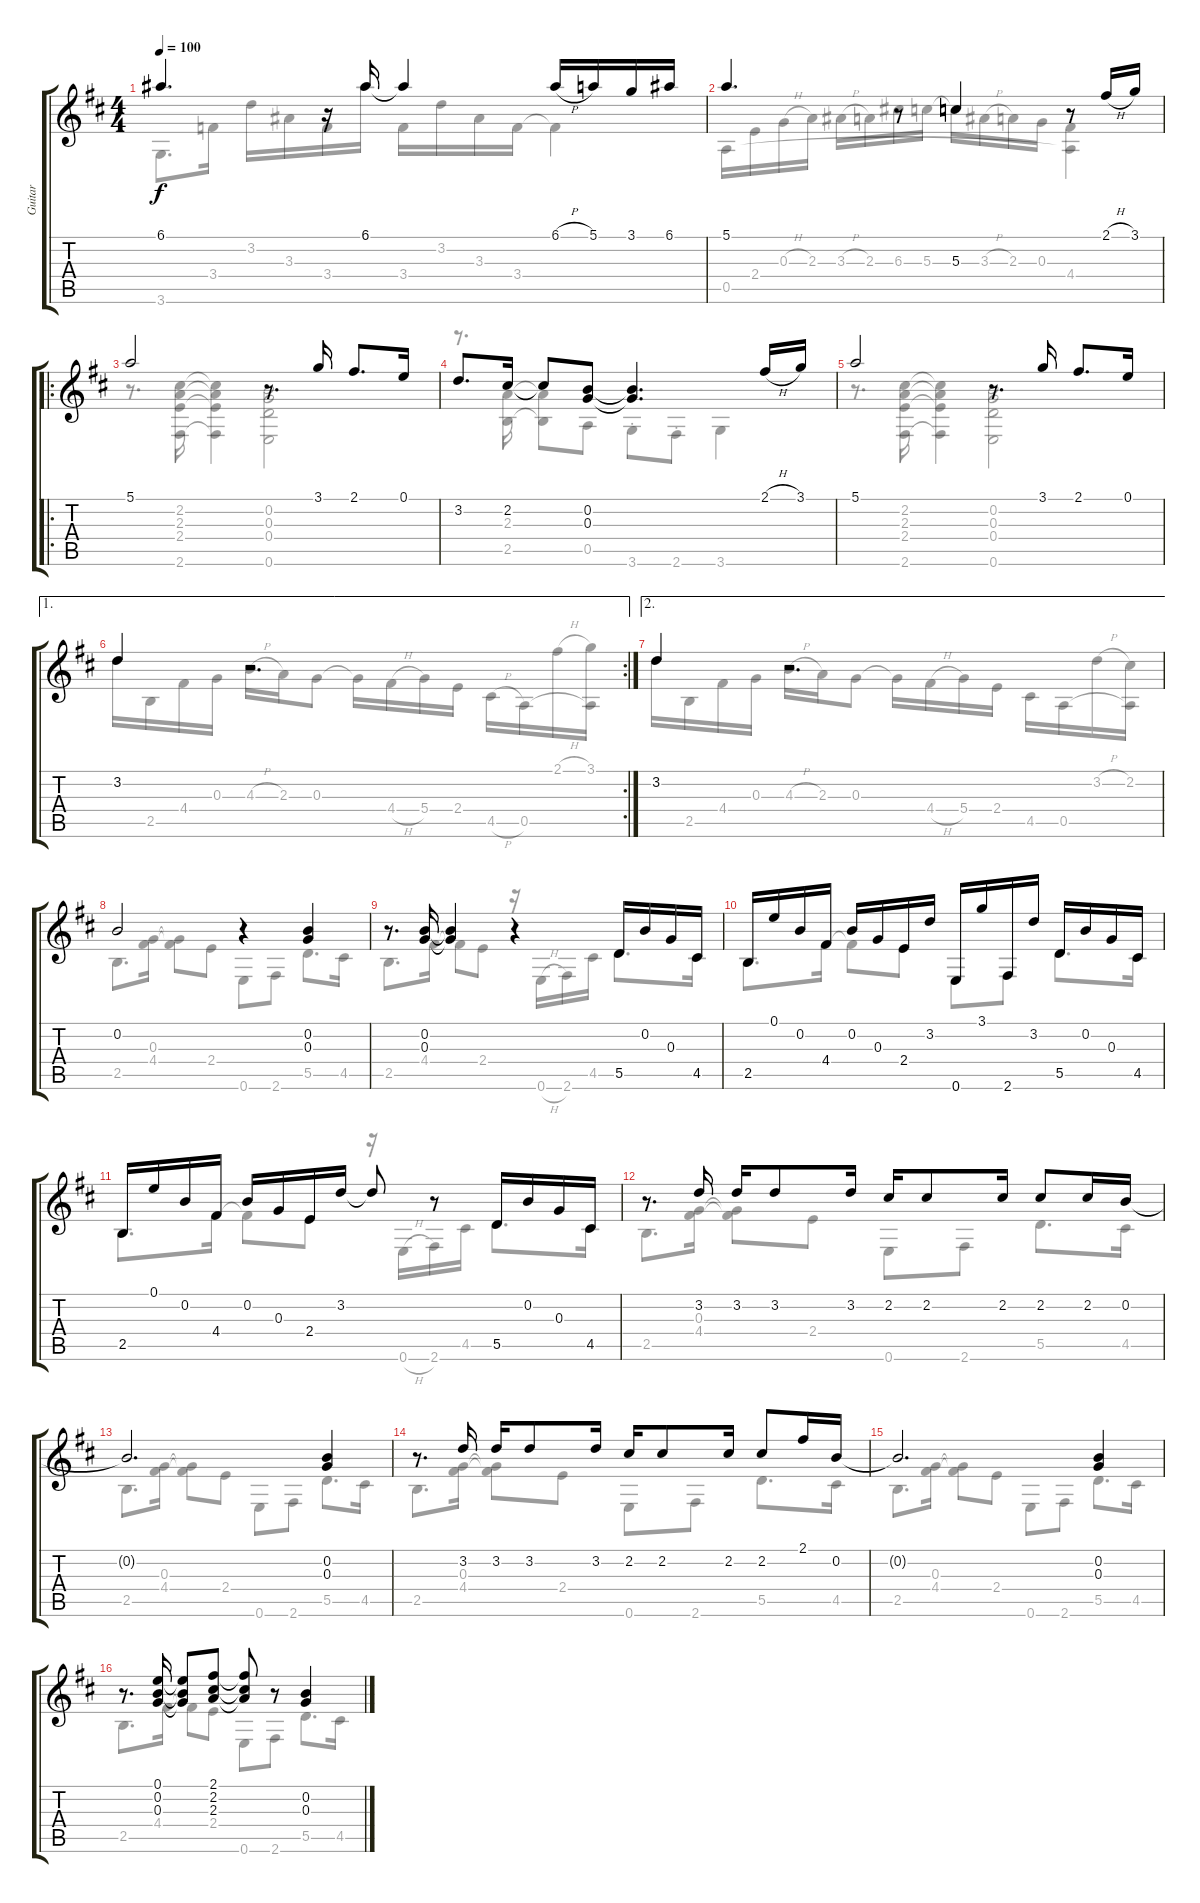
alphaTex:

\track ("Guitar" "Guitar") {instrument acousticguitarnylon}
\staff {score tabs}
\tuning (E4 B3 G3 D3 A2 E2) {hide}
\voice
\ts (4 4)
\tempo 100
\clef g2
\ks bminor
6.1.4{d dy f} r.16 6.1.16 6.1{t}.4 6.1{h}.16 5.1.16 3.1.16 6.1.16 |
5.1.4{d} r.8 5.3.4 r.8 2.1{h}.16 3.1.16 |
\ro
5.1.2 r.8{d} 3.1.16 2.1.8{d} 0.1.16 |
3.2.8{d} 2.2.16 2.2{t}.8 (0.2 0.3).8 (0.2{t} 0.3{t}).4{d} 2.1{h}.16 3.1.16 |
5.1.2 r.8{d} 3.1.16 2.1.8{d} 0.1.16 |
\ae 1
\rc 2
3.2.4 r.2{d} |
\ae 2
3.2.4 r.2{d} |
0.2.2 r.4 (0.2 0.3).4 |
r.8{d} (0.2 0.3).16 (0.2{t} 0.3{t}).4 r.4 5.5.16 0.2.16 0.3.16 4.5.16 |
2.5.16 0.1.16 0.2.16 4.4.16 0.2.16 0.3.16 2.4.16 3.2.16 0.6.16 3.1.16 2.6.16 3.2.16 5.5.16 0.2.16 0.3.16 4.5.16 |
2.5.16 0.1.16 0.2.16 4.4.16 0.2.16 0.3.16 2.4.16 3.2.16 3.2{t}.8 r.8 5.5.16 0.2.16 0.3.16 4.5.16 |
r.8{d} 3.2.16 3.2.16 3.2.8 3.2.16 2.2.16 2.2.8 2.2.16 2.2.8 2.2.16 0.2.16 |
0.2{t}.2{d} (0.2 0.3).4 |
r.8{d} 3.2.16 3.2.16 3.2.8 3.2.16 2.2.16 2.2.8 2.2.16 2.2.8 2.1.16 0.2.16 |
0.2{t}.2{d} (0.2 0.3).4 |
r.8{d} (0.1 0.2 0.3).16 (0.1{t} 0.2{t} 0.3{t}).8 (2.1 2.2 2.3).8 (2.1{t} 2.2{t} 2.3{t}).8 r.8 (0.2 0.3).4
\voice
\clef g2
\ottava regular
\simile none
\ks bminor
3.6.8{d dy f} 3.4.16 3.2.16 3.3.16 3.4.16 6.1.16 3.4.16 3.2.16 3.3.16 3.4.16 3.4{t}.4 |
0.5.16 2.4.16 0.3{h}.16 2.3.16 3.3{h}.16 2.3.16 6.3.16 5.3.16 5.3{t}.16 3.3{h}.16 2.3.16 0.3.16 (4.4 0.5{t}).4 |
r.8{d} (2.2 2.3 2.4 2.6).16 (2.2{t} 2.3{t} 2.4{t} 2.6{t}).4 (0.2 0.3 0.4 0.6).2 |
r.8{d} (2.3 2.5).16 (2.3{t} 2.5{t}).8 0.5.8 3.6{st}.8 2.6{st}.8 3.6.4 |
r.8{d} (2.2 2.3 2.4 2.6).16 (2.2{t} 2.3{t} 2.4{t} 2.6{t}).4 (0.2 0.3 0.4 0.6).2 |
3.2.16 2.5.16 4.4.16 0.3.16 4.3{h}.16 2.3.16 0.3.8 0.3{t}.16 4.4{h}.16 5.4.16 2.4.16 4.5{h}.16 0.5.16 2.1{h}.16 (3.1 0.5{t}).16 |
3.2.16 2.5.16 4.4.16 0.3.16 4.3{h}.16 2.3.16 0.3.8 0.3{t}.16 4.4{h}.16 5.4.16 2.4.16 4.5.16 0.5.16 3.2{h}.16 (2.2 0.5{t}).16 |
2.5.8{d} (0.3 4.4).16 (0.3{t} 4.4{t}).8 2.4.8 0.6.8 2.6.8 5.5.8{d} 4.5.16 |
2.5.8{d} 4.4.16 4.4{t}.8 2.4.8 r.16 0.6{h}.16 2.6.16 4.5.16 5.5.8{d} 4.5.16 |
2.5.8{d} 4.4.16 4.4{t}.8 2.4.8 0.6.8 2.6.8 5.5.8{d} 4.5.16 |
2.5.8{d} 4.4.16 4.4{t}.8 2.4.8 r.16 0.6{h}.16 2.6.16 4.5.16 5.5.8{d} 4.5.16 |
2.5.8{d} (0.3 4.4).16 (0.3{t} 4.4{t}).8 2.4.8 0.6.8 2.6.8 5.5.8{d} 4.5.16 |
2.5.8{d} (0.3 4.4).16 (0.3{t} 4.4{t}).8 2.4.8 0.6.8 2.6.8 5.5.8{d} 4.5.16 |
2.5.8{d} (0.3 4.4).16 (0.3{t} 4.4{t}).8 2.4.8 0.6.8 2.6.8 5.5.8{d} 4.5.16 |
2.5.8{d} (0.3 4.4).16 (0.3{t} 4.4{t}).8 2.4.8 0.6.8 2.6.8 5.5.8{d} 4.5.16 |
2.5.8{d} 4.4.16 4.4{t}.8 2.4.8 0.6.8 2.6.8 5.5.8{d} 4.5.16
